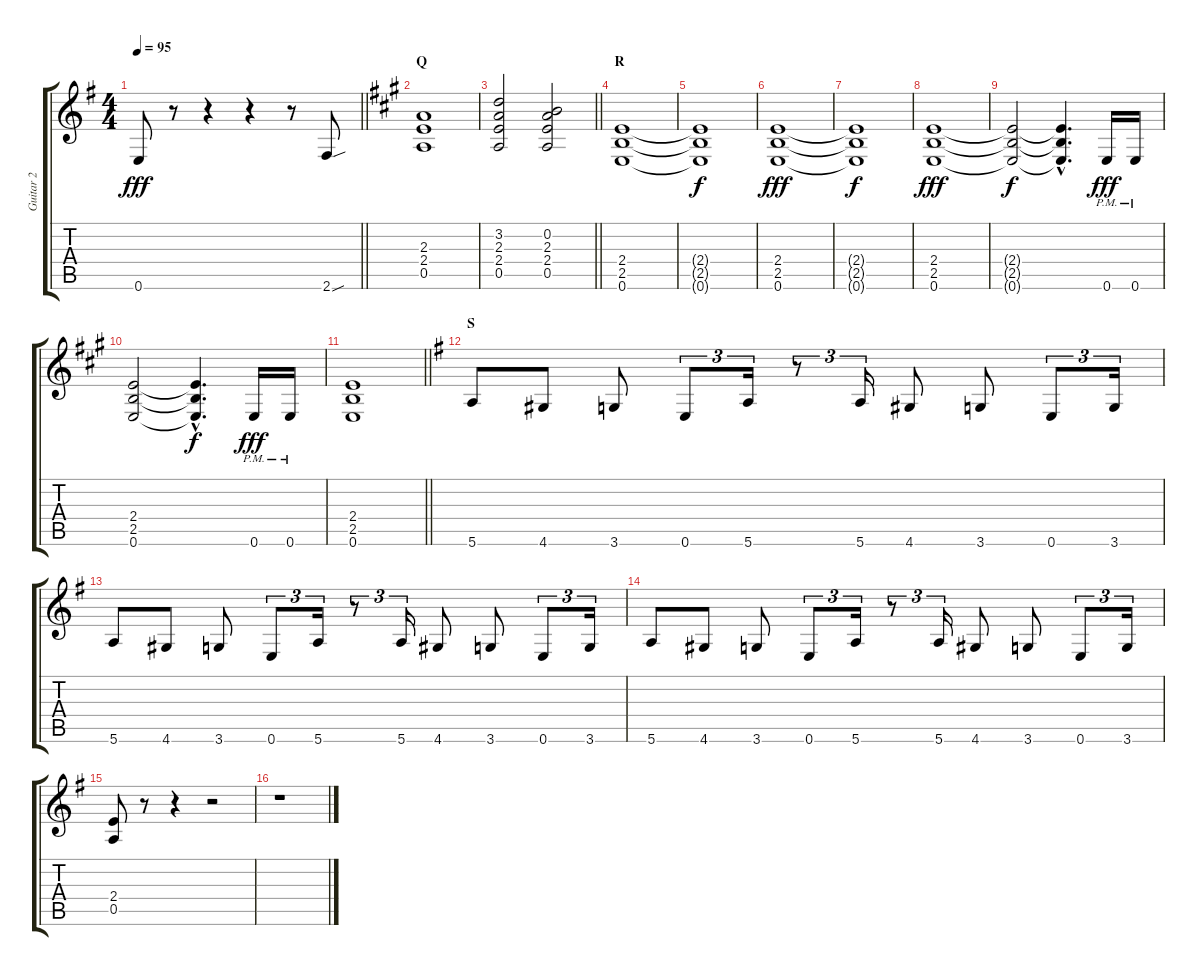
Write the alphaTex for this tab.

\track ("Guitar 2" "Guitar 2") {instrument distortionguitar}
\staff {score tabs}
\tuning (E4 B3 G3 D3 A2 E2) {hide}
\ts (4 4)
\tempo 95
\clef g2
\barLineRight lightlight
\ks g
0.6.8{dy fff} r.8 r.4 r.4 r.8 2.6{sou}.8 |
\section ("" "Q")
\ks a
(2.3 2.4 0.5).1 |
\barLineRight lightlight
(3.2 2.3 2.4 0.5).2 (0.2 2.3 2.4 0.5).2 |
\section ("" "R")
(2.4 2.5 0.6).1 |
(2.4{t} 2.5{t} 0.6{t}).1{dy f} |
(2.4 2.5 0.6).1{dy fff} |
(2.4{t} 2.5{t} 0.6{t}).1{dy f} |
(2.4 2.5 0.6).1{dy fff} |
(2.4{t} 2.5{t} 0.6{t}).2{dy f} (2.4{hac t} 2.5{hac t} 0.6{hac t}).4{d} 0.6{pm}.16{dy fff} 0.6{pm}.16 |
(2.4 2.5 0.6).2 (2.4{hac t} 2.5{hac t} 0.6{hac t}).4{d dy f} 0.6{pm}.16{dy fff} 0.6{pm}.16 |
\barLineRight lightlight
(2.4 2.5 0.6).1 |
\section ("" "S")
\ks g
5.6.8 4.6.8 3.6.8 0.6.8{tu (3 2)} 5.6.16{tu (3 2)} r.8{tu (3 2)} 5.6.16{tu (3 2)} 4.6.8 3.6.8 0.6.8{tu (3 2)} 3.6.16{tu (3 2)} |
5.6.8 4.6.8 3.6.8 0.6.8{tu (3 2)} 5.6.16{tu (3 2)} r.8{tu (3 2)} 5.6.16{tu (3 2)} 4.6.8 3.6.8 0.6.8{tu (3 2)} 3.6.16{tu (3 2)} |
5.6.8 4.6.8 3.6.8 0.6.8{tu (3 2)} 5.6.16{tu (3 2)} r.8{tu (3 2)} 5.6.16{tu (3 2)} 4.6.8 3.6.8 0.6.8{tu (3 2)} 3.6.16{tu (3 2)} |
(2.4 0.5).8 r.8 r.4 r.2 |
r.1
